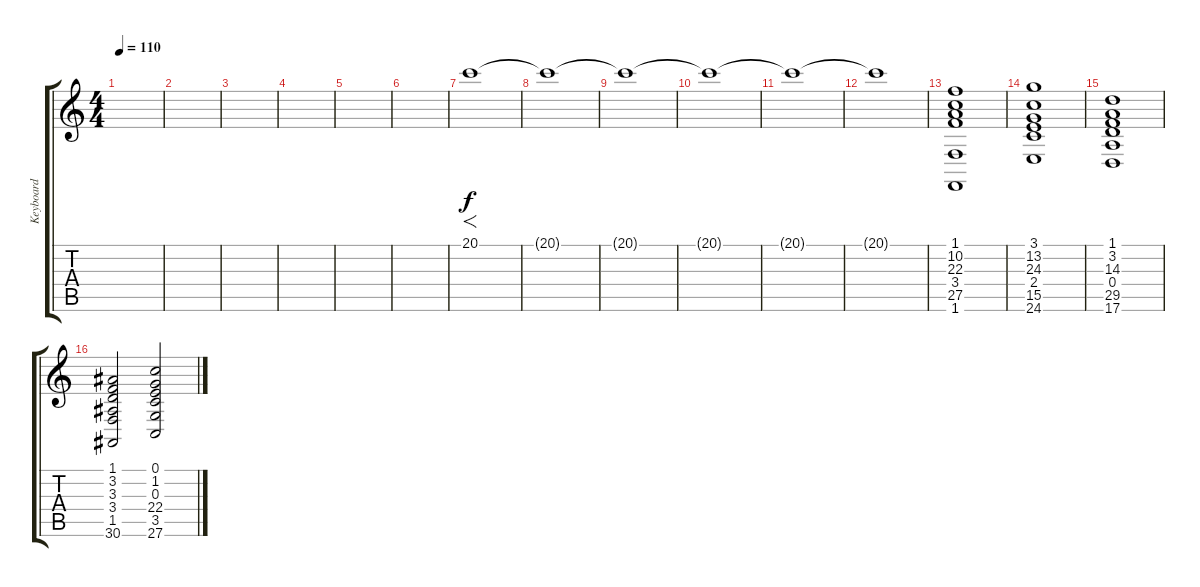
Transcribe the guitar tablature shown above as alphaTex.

\track ("Keyboard" "Keyboard") {instrument synthstrings2}
\staff {score tabs}
\tuning (E4 B3 G3 D3 A2 E2) {hide}
\ts (4 4)
\tempo 110
\clef g2
\ks c
|
|
|
|
|
|
20.1.1{f} |
20.1{t}.1 |
20.1{t}.1 |
20.1{t}.1 |
20.1{t}.1 |
20.1{t}.1 |
(1.1 10.2 22.3 3.4 27.5 1.6).1{volume 9 instrument stringensemble2} |
(3.1 13.2 24.3 2.4 15.5 24.6).1 |
(1.1 3.2 14.3 0.4 29.5 17.6).1 |
(1.1 3.2 3.3 3.4 1.5 30.6).2 (0.1 1.2 0.3 22.4 3.5 27.6).2
